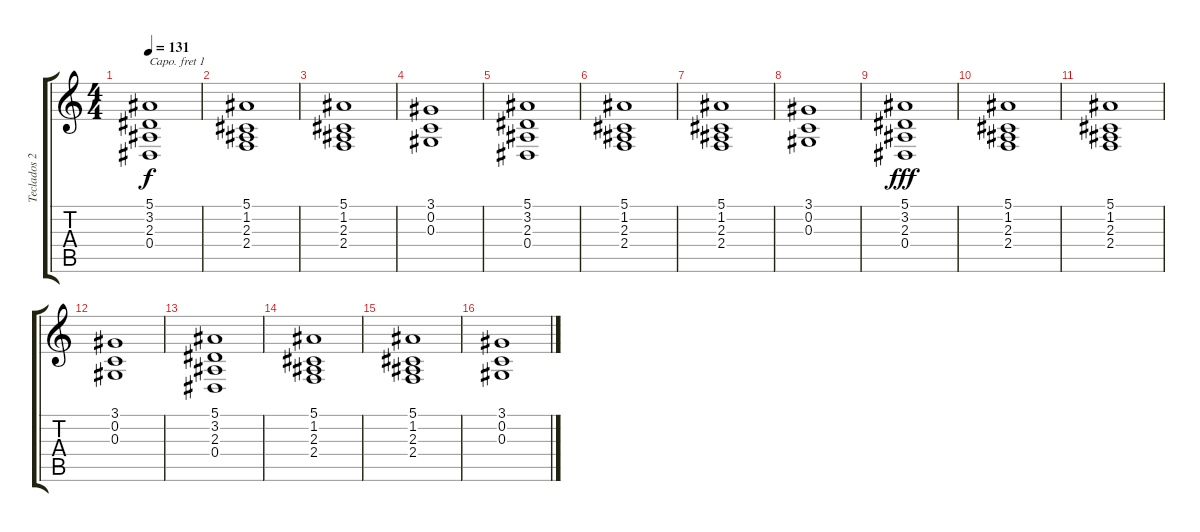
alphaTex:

\track ("Teclados 2" "Teclados 2") {instrument synthstrings1}
\staff {score tabs}
\capo 1
\tuning (E4 B3 G3 D3 A2 E2) {hide}
\ts (4 4)
\tempo 131
\clef g2
\ks c
(5.1 3.2 2.3 0.4).1{dy f volume 11} |
(5.1 1.2 2.3 2.4).1 |
(5.1 1.2 2.3 2.4).1 |
(3.1 0.2 0.3).1 |
(5.1 3.2 2.3 0.4).1 |
(5.1 1.2 2.3 2.4).1 |
(5.1 1.2 2.3 2.4).1 |
(3.1 0.2 0.3).1 |
(5.1 3.2 2.3 0.4).1{dy fff volume 11} |
(5.1 1.2 2.3 2.4).1 |
(5.1 1.2 2.3 2.4).1 |
(3.1 0.2 0.3).1 |
(5.1 3.2 2.3 0.4).1 |
(5.1 1.2 2.3 2.4).1 |
(5.1 1.2 2.3 2.4).1 |
(3.1 0.2 0.3).1
